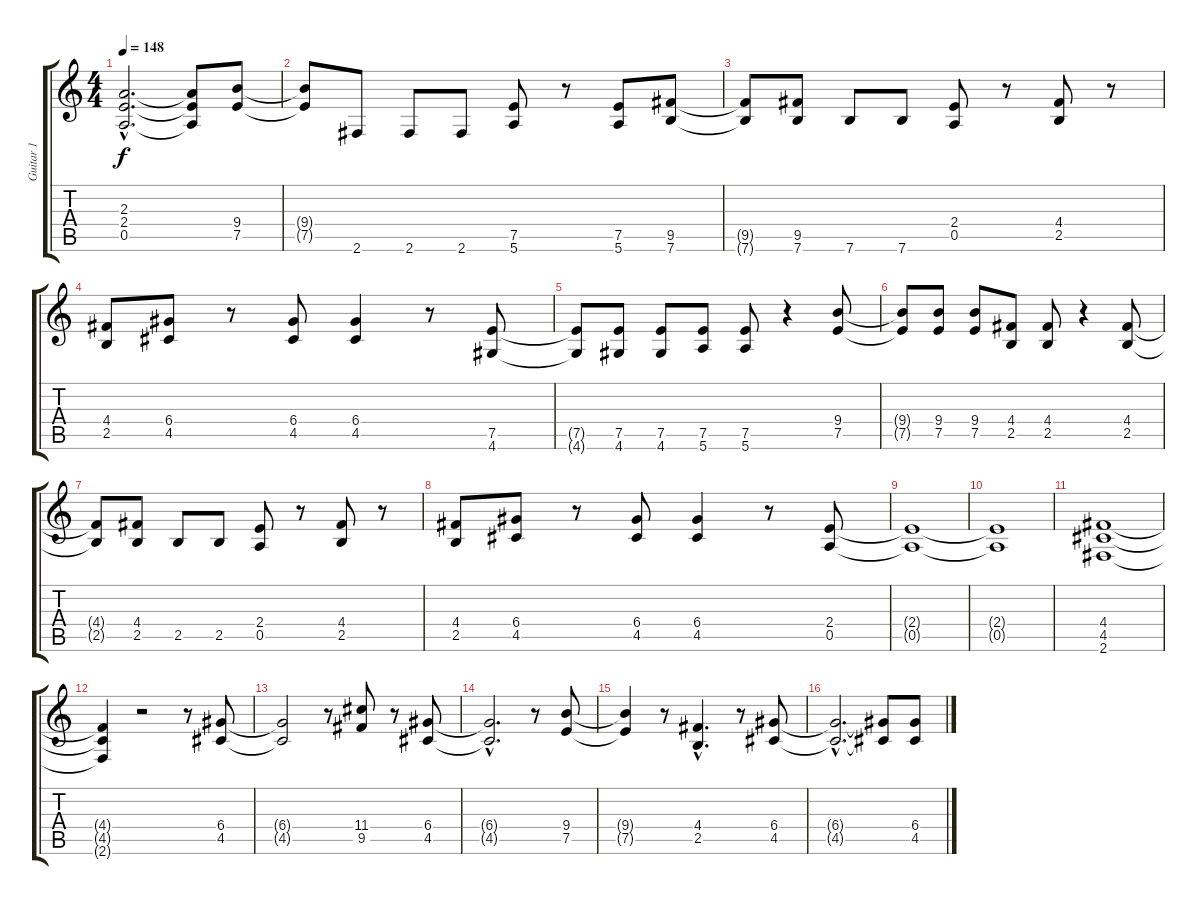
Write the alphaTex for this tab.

\track ("Guitar 1" "Guitar 1") {instrument distortionguitar}
\staff {score tabs}
\tuning (E4 B3 G3 D3 A2 E2) {hide}
\ts (4 4)
\tempo 148
\clef g2
\ks c
(2.3{hac t} 2.4{hac t} 0.5{hac t}).2{d dy f} (2.3{t} 2.4{t} 0.5{t}).8 (9.4 7.5).8 |
(9.4{t} 7.5{t}).8 2.6.8 2.6.8 2.6.8 (7.5 5.6).8 r.8 (7.5 5.6).8 (9.5 7.6).8 |
(9.5{t} 7.6{t}).8 (9.5 7.6).8 7.6.8 7.6.8 (2.4 0.5).8 r.8 (4.4 2.5).8 r.8 |
(4.4 2.5).8 (6.4 4.5).8 r.8 (6.4 4.5).8 (6.4 4.5).4 r.8 (7.5 4.6).8 |
(7.5{t} 4.6{t}).8 (7.5 4.6).8 (7.5 4.6).8 (7.5 5.6).8 (7.5 5.6).8 r.4 (9.4 7.5).8 |
(9.4{t} 7.5{t}).8 (9.4 7.5).8 (9.4 7.5).8 (4.4 2.5).8 (4.4 2.5).8 r.4 (4.4 2.5).8 |
(4.4{t} 2.5{t}).8 (4.4 2.5).8 2.5.8 2.5.8 (2.4 0.5).8 r.8 (4.4 2.5).8 r.8 |
(4.4 2.5).8 (6.4 4.5).8 r.8 (6.4 4.5).8 (6.4 4.5).4 r.8 (2.4 0.5).8 |
(2.4{t} 0.5{t}).1 |
(2.4{t} 0.5{t}).1 |
(4.4 4.5 2.6).1 |
(4.4{t} 4.5{t} 2.6{t}).4 r.2 r.8 (6.4 4.5).8 |
(6.4{t} 4.5{t}).2 r.8 (11.4 9.5).8 r.8 (6.4 4.5).8 |
(6.4{hac t} 4.5{hac t}).2{d} r.8 (9.4 7.5).8 |
(9.4{t} 7.5{t}).4 r.8 (4.4{hac} 2.5{hac}).4{d} r.8 (6.4 4.5).8 |
(6.4{hac t} 4.5{hac t}).2{d} (6.4{t} 4.5{t}).8 (6.4 4.5).8
